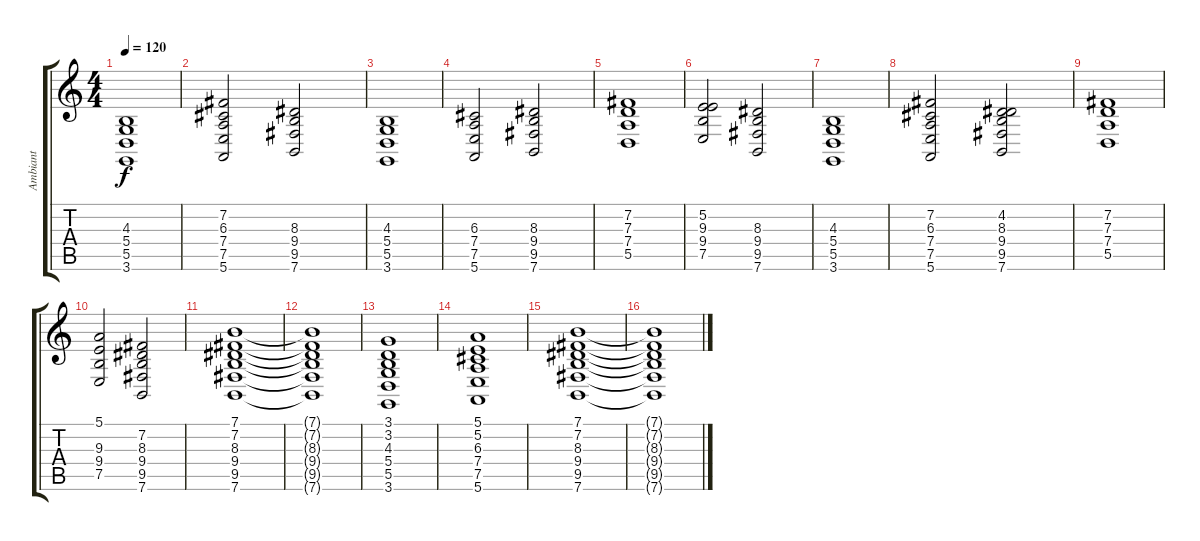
\track ("Ambiant" "Ambiant") {instrument pad2warm}
\staff {score tabs}
\tuning (E4 B3 G3 D3 A2 E2) {hide}
\ts (4 4)
\tempo 120
\clef g2
\ks c
(4.3 5.4 5.5 3.6).1{dy f} |
(7.2 6.3 7.4 7.5 5.6).2 (8.3 9.4 9.5 7.6).2 |
(4.3 5.4 5.5 3.6).1 |
(6.3 7.4 7.5 5.6).2 (8.3 9.4 9.5 7.6).2 |
(7.2 7.3 7.4 5.5).1 |
(5.2 9.3 9.4 7.5).2 (8.3 9.4 9.5 7.6).2 |
(4.3 5.4 5.5 3.6).1 |
(7.2 6.3 7.4 7.5 5.6).2 (4.2 8.3 9.4 9.5 7.6).2 |
(7.2 7.3 7.4 5.5).1 |
(5.1 9.3 9.4 7.5).2 (7.2 8.3 9.4 9.5 7.6).2 |
(7.1 7.2 8.3 9.4 9.5 7.6).1 |
(7.1{t} 7.2{t} 8.3{t} 9.4{t} 9.5{t} 7.6{t}).1 |
(3.1 3.2 4.3 5.4 5.5 3.6).1 |
(5.1 5.2 6.3 7.4 7.5 5.6).1 |
(7.1 7.2 8.3 9.4 9.5 7.6).1 |
(7.1{t} 7.2{t} 8.3{t} 9.4{t} 9.5{t} 7.6{t}).1
